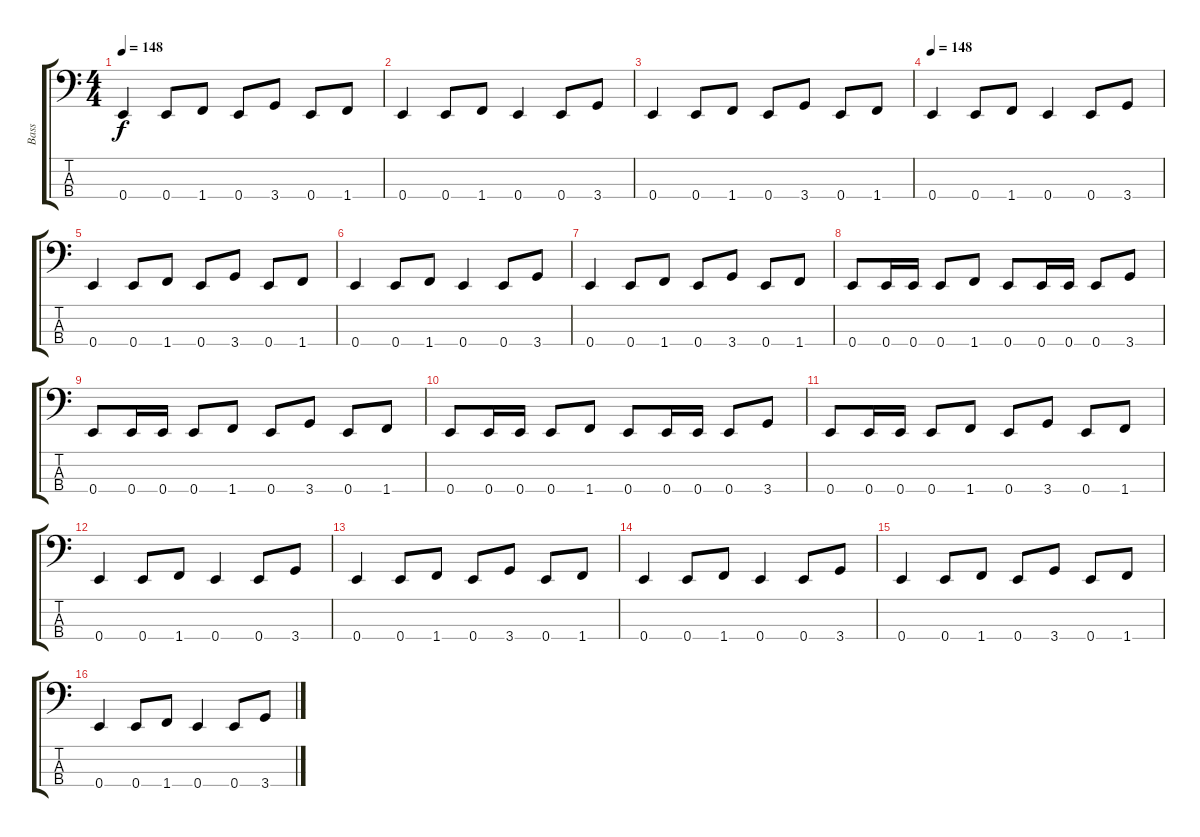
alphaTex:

\track ("Bass" "Bass") {instrument electricbasspick}
\staff {score tabs}
\tuning (G2 D2 A1 E1) {hide}
\ts (4 4)
\tempo 148
\clef f4
\ks c
0.4.4{dy f} 0.4.8 1.4.8 0.4.8 3.4.8 0.4.8 1.4.8 |
0.4.4 0.4.8 1.4.8 0.4.4 0.4.8 3.4.8 |
0.4.4 0.4.8 1.4.8 0.4.8 3.4.8 0.4.8 1.4.8 |
\tempo 148
0.4.4 0.4.8 1.4.8 0.4.4 0.4.8 3.4.8 |
0.4.4 0.4.8 1.4.8 0.4.8 3.4.8 0.4.8 1.4.8 |
0.4.4 0.4.8 1.4.8 0.4.4 0.4.8 3.4.8 |
0.4.4 0.4.8 1.4.8 0.4.8 3.4.8 0.4.8 1.4.8 |
0.4.8 0.4.16 0.4.16 0.4.8 1.4.8 0.4.8 0.4.16 0.4.16 0.4.8 3.4.8 |
0.4.8 0.4.16 0.4.16 0.4.8 1.4.8 0.4.8 3.4.8 0.4.8 1.4.8 |
0.4.8 0.4.16 0.4.16 0.4.8 1.4.8 0.4.8 0.4.16 0.4.16 0.4.8 3.4.8 |
0.4.8 0.4.16 0.4.16 0.4.8 1.4.8 0.4.8 3.4.8 0.4.8 1.4.8 |
0.4.4 0.4.8 1.4.8 0.4.4 0.4.8 3.4.8 |
0.4.4 0.4.8 1.4.8 0.4.8 3.4.8 0.4.8 1.4.8 |
0.4.4 0.4.8 1.4.8 0.4.4 0.4.8 3.4.8 |
0.4.4 0.4.8 1.4.8 0.4.8 3.4.8 0.4.8 1.4.8 |
0.4.4 0.4.8 1.4.8 0.4.4 0.4.8 3.4.8
